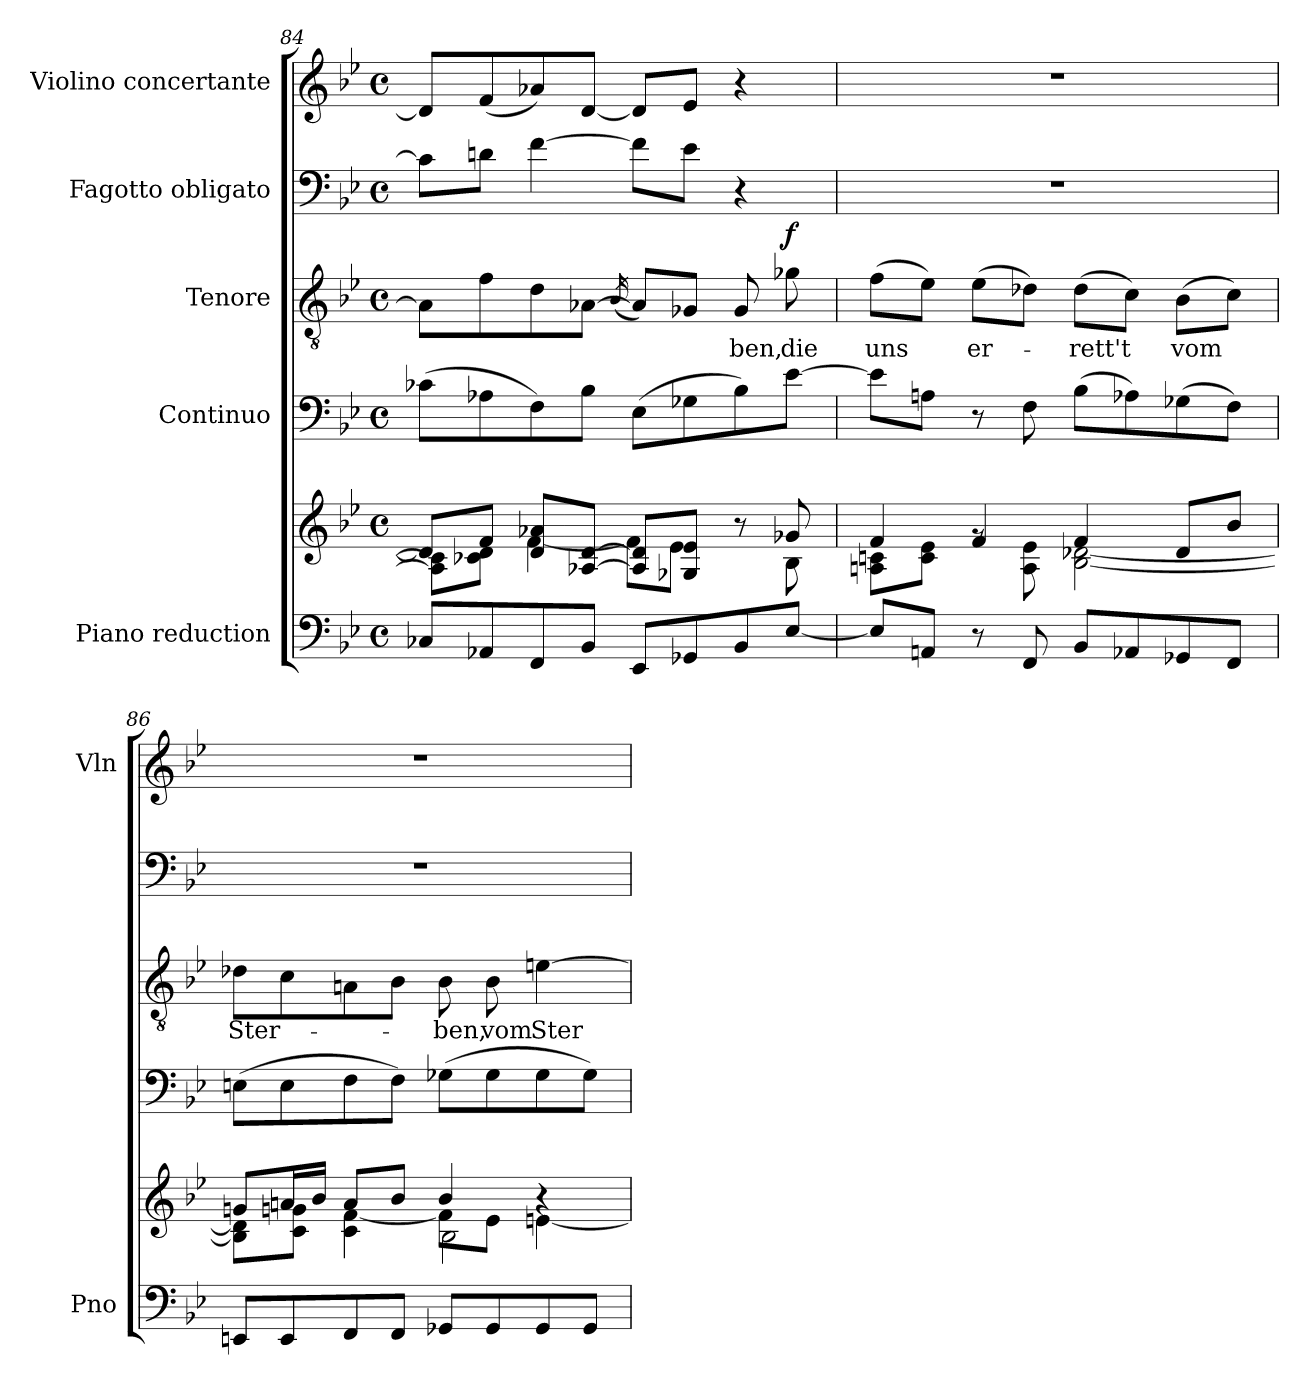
**kern	**kern	**kern	**kern	**text	**dynam	**kern	**kern
*part5	*part5	*part4	*part3	*part3	*part3	*part2	*part1
*staff6	*staff5	*staff4	*staff3	*staff3	*staff3	*staff2	*staff1
*I"Piano reduction	*	*I"Continuo	*I"Tenore	*	*	*I"Fagotto obligato	*I"Violino concertante
*I'Pno	*	*	*	*	*	*	*I'Vln
*clefF4	*clefG2	*clefF4	*clefGv2	*	*	*clefF4	*clefG2
*k[b-e-]	*k[b-e-]	*k[b-e-]	*k[b-e-]	*	*	*k[b-e-]	*k[b-e-]
*M4/4	*M4/4	*M4/4	*M4/4	*	*	*M4/4	*M4/4
*met(c)	*met(c)	*met(c)	*met(c)	*	*	*met(c)	*met(c)
=84	=84	=84	=84	=84	=84	=84	=84
*	*^	*	*	*	*	*	*
8C-X/L	8d/L]	8A-\] 8c-\]L	(>8c-X\L	8A-\L]	.	.	8c-\L]	8d/L]
8AA-X/	8f/J	8c-X\ 8d\J	8A-X\	8f\	.	.	8dn\J	(<8f/
8FF/	8d/ 8a-X/L	[4f\	8F\)	8d\	.	.	[4f\	8a-X/)
8BB-/J	[8A-X/ [8d/J	.	8B-\J	[8A-X\J	.	.	.	[8d/J
.	.	.	.	(<16qB-/	.	.	.	.
8EE-/L	8A-/] 8d/]L	8f\L]	(>8E-\L	8A-/L])	.	.	8f\L]	8d/L]
8GG-X/	8G-X/ 8e-/J	8e-\J	8G-X\	8G-X/J	.	.	8e-\J	8e-/J
!	!	!	!	!	!LO:LY:b	!	!	!
8BB-/	8r	8ryy	8B-\)	8G-/	-ben,	.	4r	4r
!	!	!	!	!	!LO:LY:b	!LO:DY:a	!	!
[8E-/J	8g-X/	8B-\	[8e-\J	8g-X\	die	f	.	.
!!LO:PB:g=z
=85	=85	=85	=85	=85	=85	=85	=85	=85
!	!	!	!	!	!LO:LY:b	!	!	!
8E-/L]	4f/	8An\ 8cn\L	8e-\L]	(>8f\L	uns	.	1r	1r
8AAn/J	.	8c\ 8e-\J	8An\J	8e-\J)	.	.	.	.
!	!	!	!	!	!LO:LY:b	!	!	!
8r	4f/	8rg	8r	(>8e-\L	er-	.	.	.
8FF/	.	8A\ 8e-\	8F\	8d-X\J)	.	.	.	.
!	!	!	!	!	!LO:LY:b	!	!	!
8BB-/L	4f/	[2B-\ [2d-X\	(>8B-\L	(>8d-\L	-rett't	.	.	.
8AA-X/	.	.	8A-X\)	8c\J)	.	.	.	.
!	!	!	!	!	!LO:LY:b	!	!	!
8GG-X/	8d-/L	.	(>8G-X\	(>8B-\L	vom	.	.	.
8FF/J	8b-/J	.	8F\J)	8c\J)	.	.	.	.
=86	=86	=86	=86	=86	=86	=86	=86	=86
*	*	*^	*	*	*	*	*	*
!	!	!	!	!	!	!LO:LY:b	!	!	!
8EEn/L	8gn/L	8B-\] 8d-\]L	4ryy	(>8En\L	8d-X\L	Ster-	.	1r	1r
8EE/	16an/L	8c\ 8gn\J	.	8E\	8c\	.	.	.	.
.	16b-/JJ	.	.	.	.	.	.	.	.
8FF/	8a/L	4c\ [4f\	4ryy	8F\	8An\	.	.	.	.
8FF/J	8b-/J	.	.	8F\J)	8B-\J	.	.	.	.
!	!	!	!	!	!	!LO:LY:b	!	!	!
8GG-X/L	4b-/	8f\L]	2B-\	(>8G-X\L	8B-\	-ben,	.	.	.
!	!	!	!	!	!	!LO:LY:b	!	!	!
8GG-/	.	8e-\J	.	8G-\	8B-\	vom	.	.	.
!	!	!	!	!	!	!LO:LY:b	!	!	!
8GG-/	4r	[4en\	.	8G-\	[4en\	Ster-	.	.	.
8GG-/J	.	.	.	8G-\J)	.	.	.	.	.
*	*v	*v	*v	*	*	*	*	*	*
=	=	=	=	=	=	=	=
*-	*-	*-	*-	*-	*-	*-	*-
